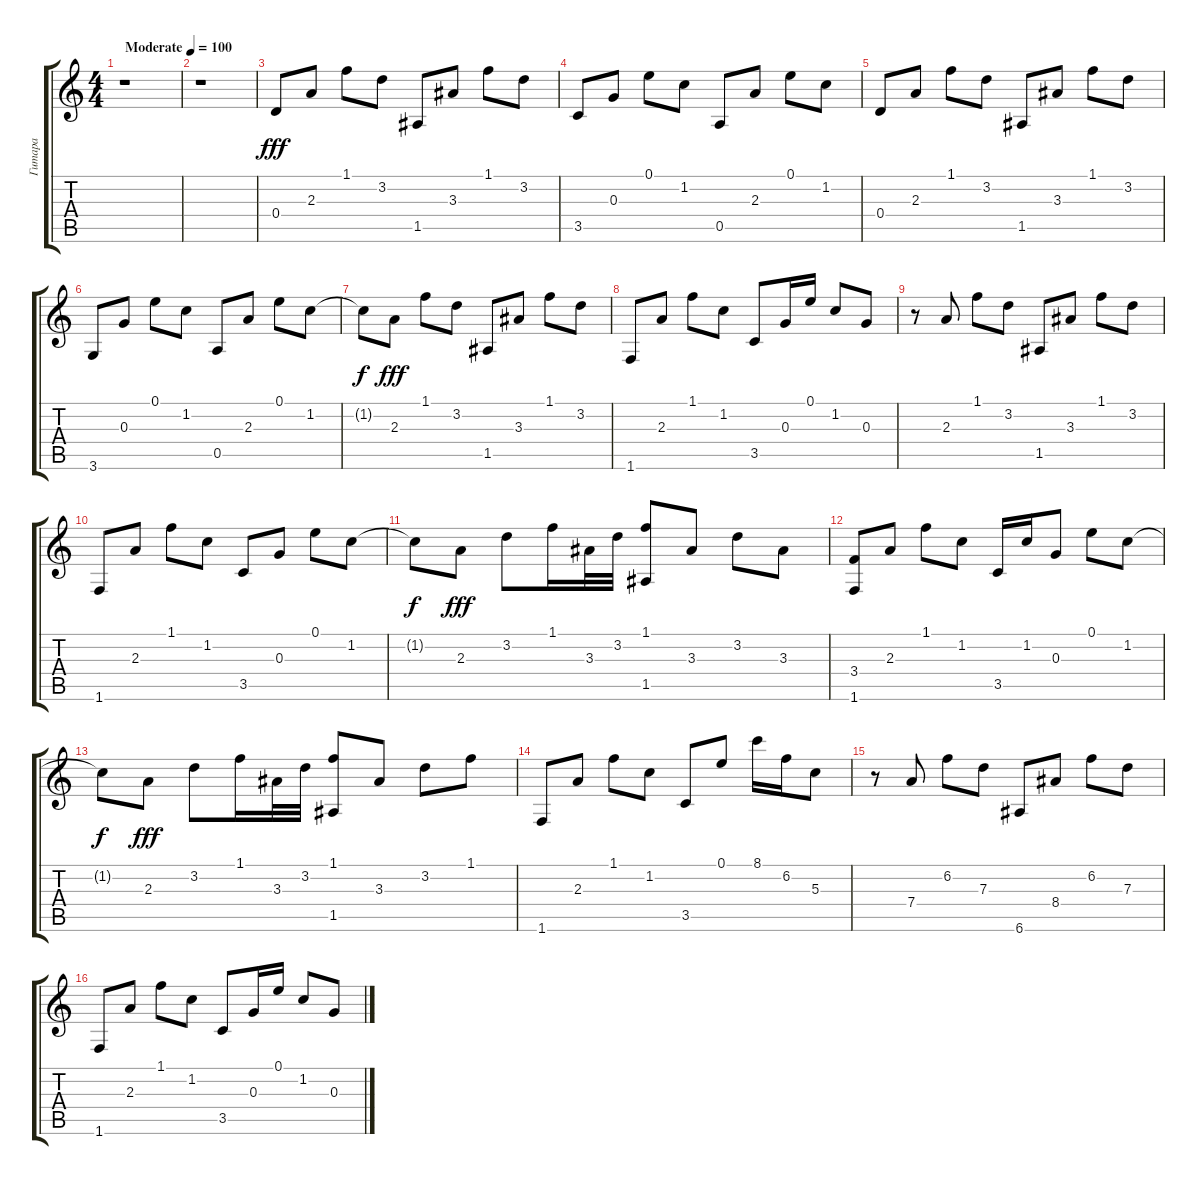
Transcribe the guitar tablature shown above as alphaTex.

\track ("Гитара" "Гитара") {instrument acousticguitarnylon}
\staff {score tabs}
\tuning (E4 B3 G3 D3 A2 E2) {hide}
\ts (4 4)
\tempo (100 "Moderate")
\clef g2
\ks c
r.1{dy fff instrument acousticguitarnylon} |
r.1 |
0.4.8 2.3.8 1.1.8 3.2.8 1.5.8 3.3.8 1.1.8 3.2.8 |
3.5.8 0.3.8 0.1.8 1.2.8 0.5.8 2.3.8 0.1.8 1.2.8 |
0.4.8 2.3.8 1.1.8 3.2.8 1.5.8 3.3.8 1.1.8 3.2.8 |
3.6.8 0.3.8 0.1.8 1.2.8 0.5.8 2.3.8 0.1.8 1.2.8 |
1.2{t}.8{dy f} 2.3.8{dy fff} 1.1.8 3.2.8 1.5.8 3.3.8 1.1.8 3.2.8 |
1.6.8 2.3.8 1.1.8 1.2.8 3.5.8 0.3.16 0.1.16 1.2.8 0.3.8 |
r.8 2.3.8 1.1.8 3.2.8 1.5.8 3.3.8 1.1.8 3.2.8 |
1.6.8 2.3.8 1.1.8 1.2.8 3.5.8 0.3.8 0.1.8 1.2.8 |
1.2{t}.8{dy f} 2.3.8{dy fff} 3.2.8 1.1.16 3.3.32 3.2.32 (1.1 1.5).8 3.3.8 3.2.8 3.3.8 |
(3.4 1.6).8 2.3.8 1.1.8 1.2.8 3.5.16 1.2.16 0.3.8 0.1.8 1.2.8 |
1.2{t}.8{dy f} 2.3.8{dy fff} 3.2.8 1.1.16 3.3.32 3.2.32 (1.1 1.5).8 3.3.8 3.2.8 1.1.8 |
1.6.8 2.3.8 1.1.8 1.2.8 3.5.8 0.1.8 8.1.16 6.2.16 5.3.8 |
r.8 7.4.8 6.2.8 7.3.8 6.6.8 8.4.8 6.2.8 7.3.8 |
1.6.8 2.3.8 1.1.8 1.2.8 3.5.8 0.3.16 0.1.16 1.2.8 0.3.8
